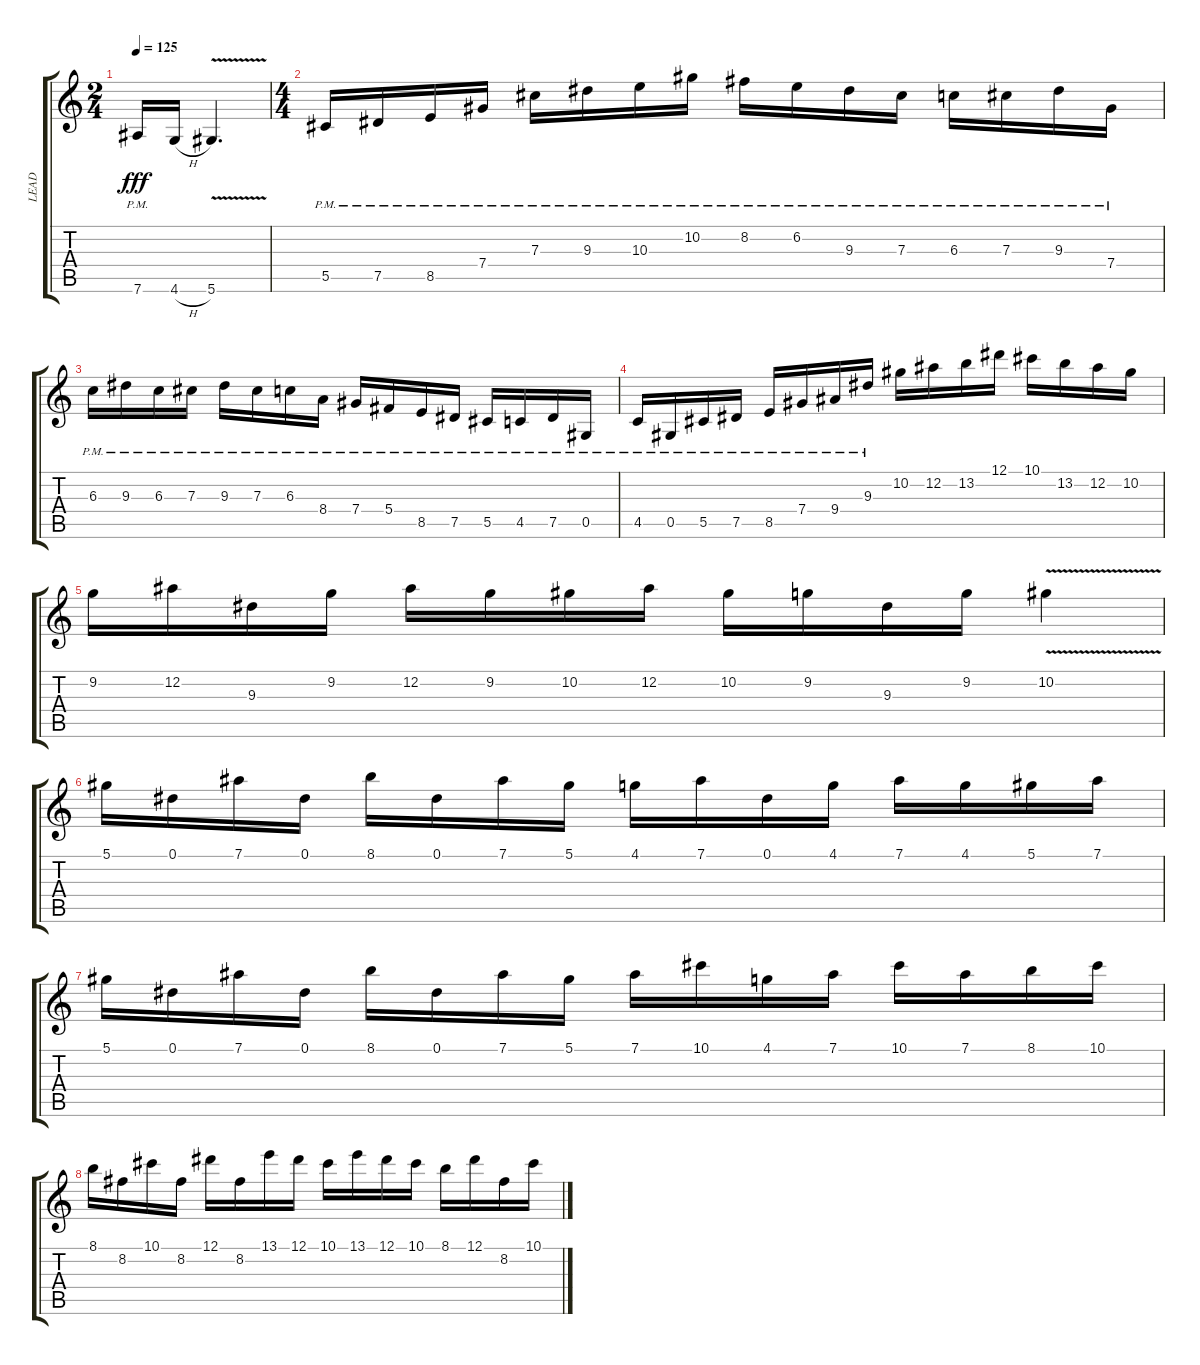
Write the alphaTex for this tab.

\track ("LEAD" "LEAD") {instrument overdrivenguitar}
\staff {score tabs}
\tuning (Eb4 Bb3 Gb3 Db3 Ab2 Eb2) {hide}
\ts (2 4)
\tempo 125
\clef g2
\ks c
7.6{pm}.16{dy fff} 4.6{h}.16 5.6{v}.4{d} |
\ts (4 4)
5.5{pm}.16 7.5{pm}.16 8.5{pm}.16 7.4{pm}.16 7.3{pm}.16 9.3{pm}.16 10.3{pm}.16 10.2{pm}.16 8.2{pm}.16 6.2{pm}.16 9.3{pm}.16 7.3{pm}.16 6.3{pm}.16 7.3{pm}.16 9.3{pm}.16 7.4{pm}.16 |
6.3{pm}.16 9.3{pm}.16 6.3{pm}.16 7.3{pm}.16 9.3{pm}.16 7.3{pm}.16 6.3{pm}.16 8.4{pm}.16 7.4{pm}.16 5.4{pm}.16 8.5{pm}.16 7.5{pm}.16 5.5{pm}.16 4.5{pm}.16 7.5{pm}.16 0.5{pm}.16 |
4.5{pm}.16 0.5{pm}.16 5.5{pm}.16 7.5{pm}.16 8.5{pm}.16 7.4{pm}.16 9.4{pm}.16 9.3{pm}.16 10.2.16 12.2.16 13.2.16 12.1.16 10.1.16 13.2.16 12.2.16 10.2.16 |
9.2.16 12.2.16 9.3.16 9.2.16 12.2.16 9.2.16 10.2.16 12.2.16 10.2.16 9.2.16 9.3.16 9.2.16 10.2{v}.4 |
5.1.16 0.1.16 7.1.16 0.1.16 8.1.16 0.1.16 7.1.16 5.1.16 4.1.16 7.1.16 0.1.16 4.1.16 7.1.16 4.1.16 5.1.16 7.1.16 |
5.1.16 0.1.16 7.1.16 0.1.16 8.1.16 0.1.16 7.1.16 5.1.16 7.1.16 10.1.16 4.1.16 7.1.16 10.1.16 7.1.16 8.1.16 10.1.16 |
8.1.16 8.2.16 10.1.16 8.2.16 12.1.16 8.2.16 13.1.16 12.1.16 10.1.16 13.1.16 12.1.16 10.1.16 8.1.16 12.1.16 8.2.16 10.1.16
